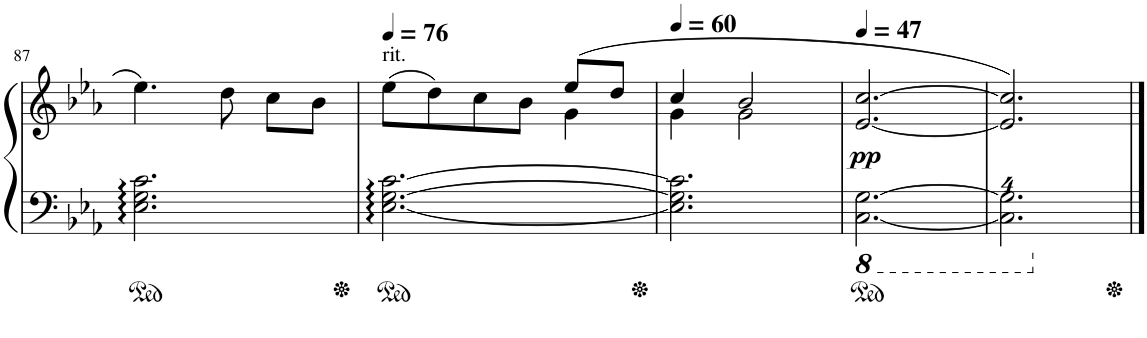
**kern	**kern	**dynam
*part1	*part1	*part1
*staff2	*staff1	*staff1/2
*I"Piano	*	*
*I'Pno.	*	*
!!LO:PB:g=z
*clefF4	*clefG2	*
*k[b-e-a-]	*k[b-e-a-]	*
*M3/4	*M3/4	*
=87	=87	=87
2.E-\ 2.G\ 2.c\	4.ee-\	.
.	8dd\	.
.	8cc\L	.
.	8b-\J	.
=88	=88	=88
*	*MM76	*
*	*^	*
!	!LO:TX:a:t=rit.	!	!
[2.E-\ [2.G\ [2.c\	(>8ee-\L	2ryy	.
.	8dd\)	.	.
.	8cc\	.	.
.	8b-\J	.	.
.	(8ee-/L	4g\	.
.	8dd/J	.	.
=89	=89	=89	=89
*	*MM60	*	*
2.E-\] 2.G\] 2.c\]	4cc/	4g\	.
.	2b-/	2g\	.
*	*v	*v	*
=90	=90	=90
*8ba	*	*
*	*MM47	*
*	*^	*
!	!	!	!LO:DY:a=2
*	*v	*v	*
[2.CC\ [2.GG\	[2.e-/ [2.cc/	pp
=91	=91	=91
*	*ped	*
2.CC\] 2.GG\]	2.e-/] 2.cc/])	.
*Xped	*	*
*X8ba	*	*
==	==	==
*-	*-	*-
